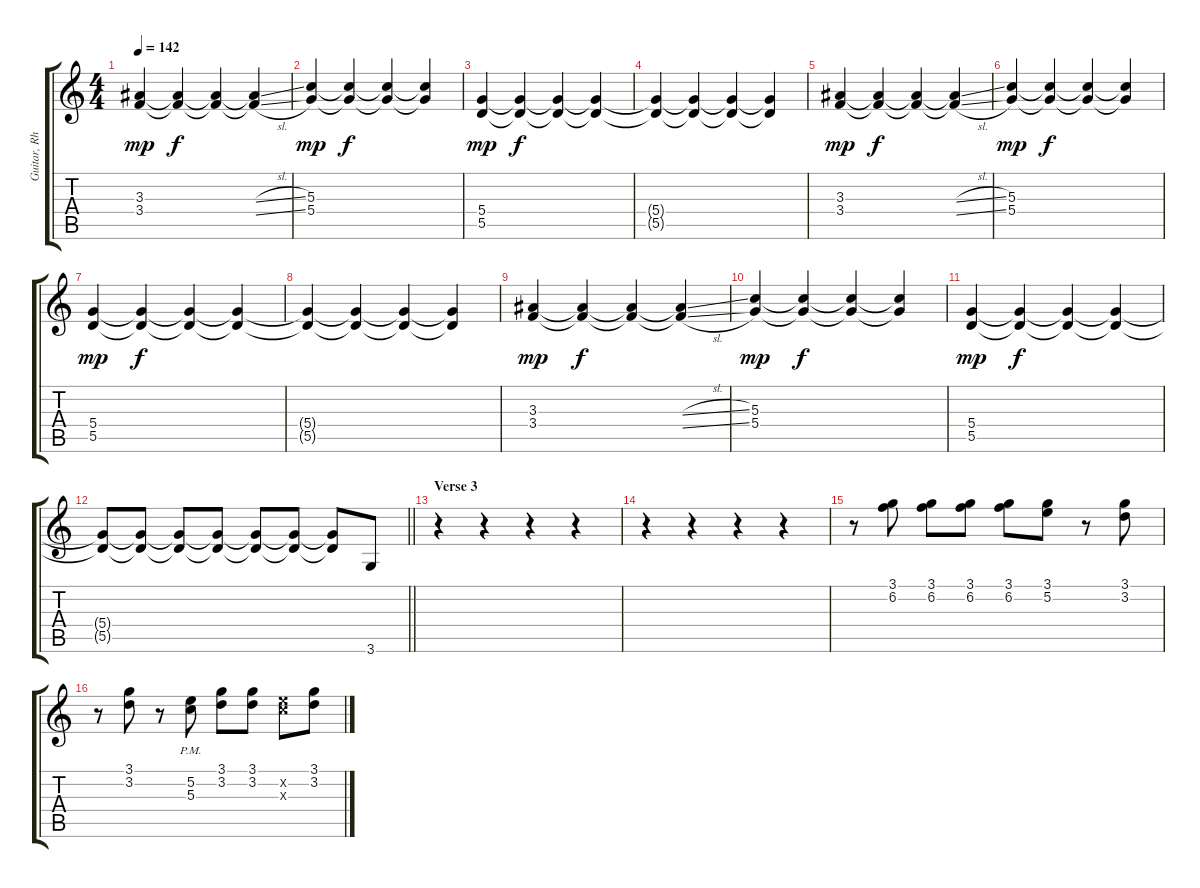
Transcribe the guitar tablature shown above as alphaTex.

\track ("Guitar, Rhythm" "Guitar, Rh") {mute instrument distortionguitar}
\staff {score tabs}
\tuning (E4 B3 G3 D3 A2 E2) {hide}
\ts (4 4)
\tempo 142
\clef g2
\ks c
(3.3 3.4).4{dy mp} (3.3{t} 3.4{t}).4{dy f} (3.3{t} 3.4{t}).4 (3.3{sl t} 3.4{sl t}).4 |
(5.3 5.4).4{dy mp} (5.3{t} 5.4{t}).4{dy f} (5.3{t} 5.4{t}).4 (5.3{t} 5.4{t}).4 |
(5.4 5.5).4{dy mp} (5.4{t} 5.5{t}).4{dy f} (5.4{t} 5.5{t}).4 (5.4{t} 5.5{t}).4 |
(5.4{t} 5.5{t}).4 (5.4{t} 5.5{t}).4 (5.4{t} 5.5{t}).4 (5.4{t} 5.5{t}).4 |
(3.3 3.4).4{dy mp} (3.3{t} 3.4{t}).4{dy f} (3.3{t} 3.4{t}).4 (3.3{sl t} 3.4{sl t}).4 |
(5.3 5.4).4{dy mp} (5.3{t} 5.4{t}).4{dy f} (5.3{t} 5.4{t}).4 (5.3{t} 5.4{t}).4 |
(5.4 5.5).4{dy mp} (5.4{t} 5.5{t}).4{dy f} (5.4{t} 5.5{t}).4 (5.4{t} 5.5{t}).4 |
(5.4{t} 5.5{t}).4 (5.4{t} 5.5{t}).4 (5.4{t} 5.5{t}).4 (5.4{t} 5.5{t}).4 |
(3.3 3.4).4{dy mp} (3.3{t} 3.4{t}).4{dy f} (3.3{t} 3.4{t}).4 (3.3{sl t} 3.4{sl t}).4 |
(5.3 5.4).4{dy mp} (5.3{t} 5.4{t}).4{dy f} (5.3{t} 5.4{t}).4 (5.3{t} 5.4{t}).4 |
(5.4 5.5).4{dy mp} (5.4{t} 5.5{t}).4{dy f} (5.4{t} 5.5{t}).4 (5.4{t} 5.5{t}).4 |
\barLineRight lightlight
(5.4{t} 5.5{t}).8 (5.4{t} 5.5{t}).8 (5.4{t} 5.5{t}).8 (5.4{t} 5.5{t}).8 (5.4{t} 5.5{t}).8 (5.4{t} 5.5{t}).8 (5.4{t} 5.5{t}).8 3.6.8 |
\section ("" "Verse 3")
r.4 r.4 r.4 r.4 |
r.4 r.4 r.4 r.4 |
r.8 (3.1 6.2).8 (3.1 6.2).8 (3.1 6.2).8 (3.1 6.2).8 (3.1 5.2).8 r.8 (3.1 3.2).8 |
r.8 (3.1 3.2).8 r.8 (5.2 5.3{pm}).8 (3.1 3.2).8 (3.1 3.2).8 (5.2{x} 5.3{x}).8 (3.1 3.2).8
